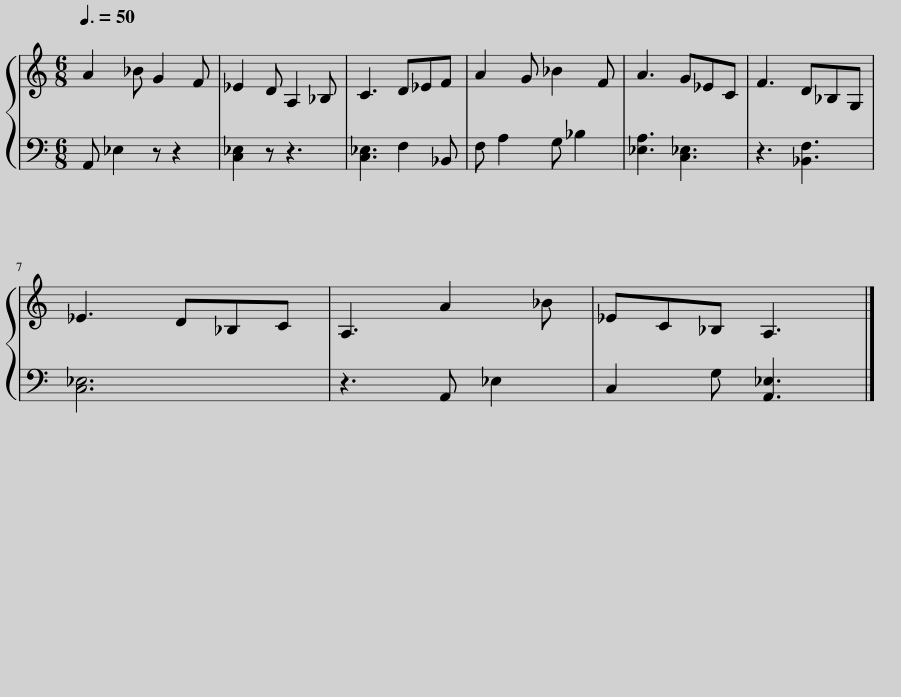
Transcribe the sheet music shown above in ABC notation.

X:1
%%score { 1 | 2 }
L:1/8
Q:3/8=50
M:6/8
I:linebreak $
K:C
V:1 treble
V:2 bass
V:1
 A2 _B G2 F | _E2 D A,2 _B, | C3 D_EF | A2 G _B2 F | A3 G_EC | %5
 F3 D_B,G, |$ _E3 D_B,C | A,3 A2 _B | _EC_B, A,3 |] %9
V:2
 A,, _E,2 z z2 | [C,_E,]2 z z3 | [C,_E,]3 F,2 _B,, | F, A,2 G, _B,2 | [_E,A,]3 [C,_E,]3 | %5
 z3 [_B,,F,]3 |$ [C,_E,]6 | z3 A,, _E,2 | C,2 G, [A,,_E,]3 |] %9
